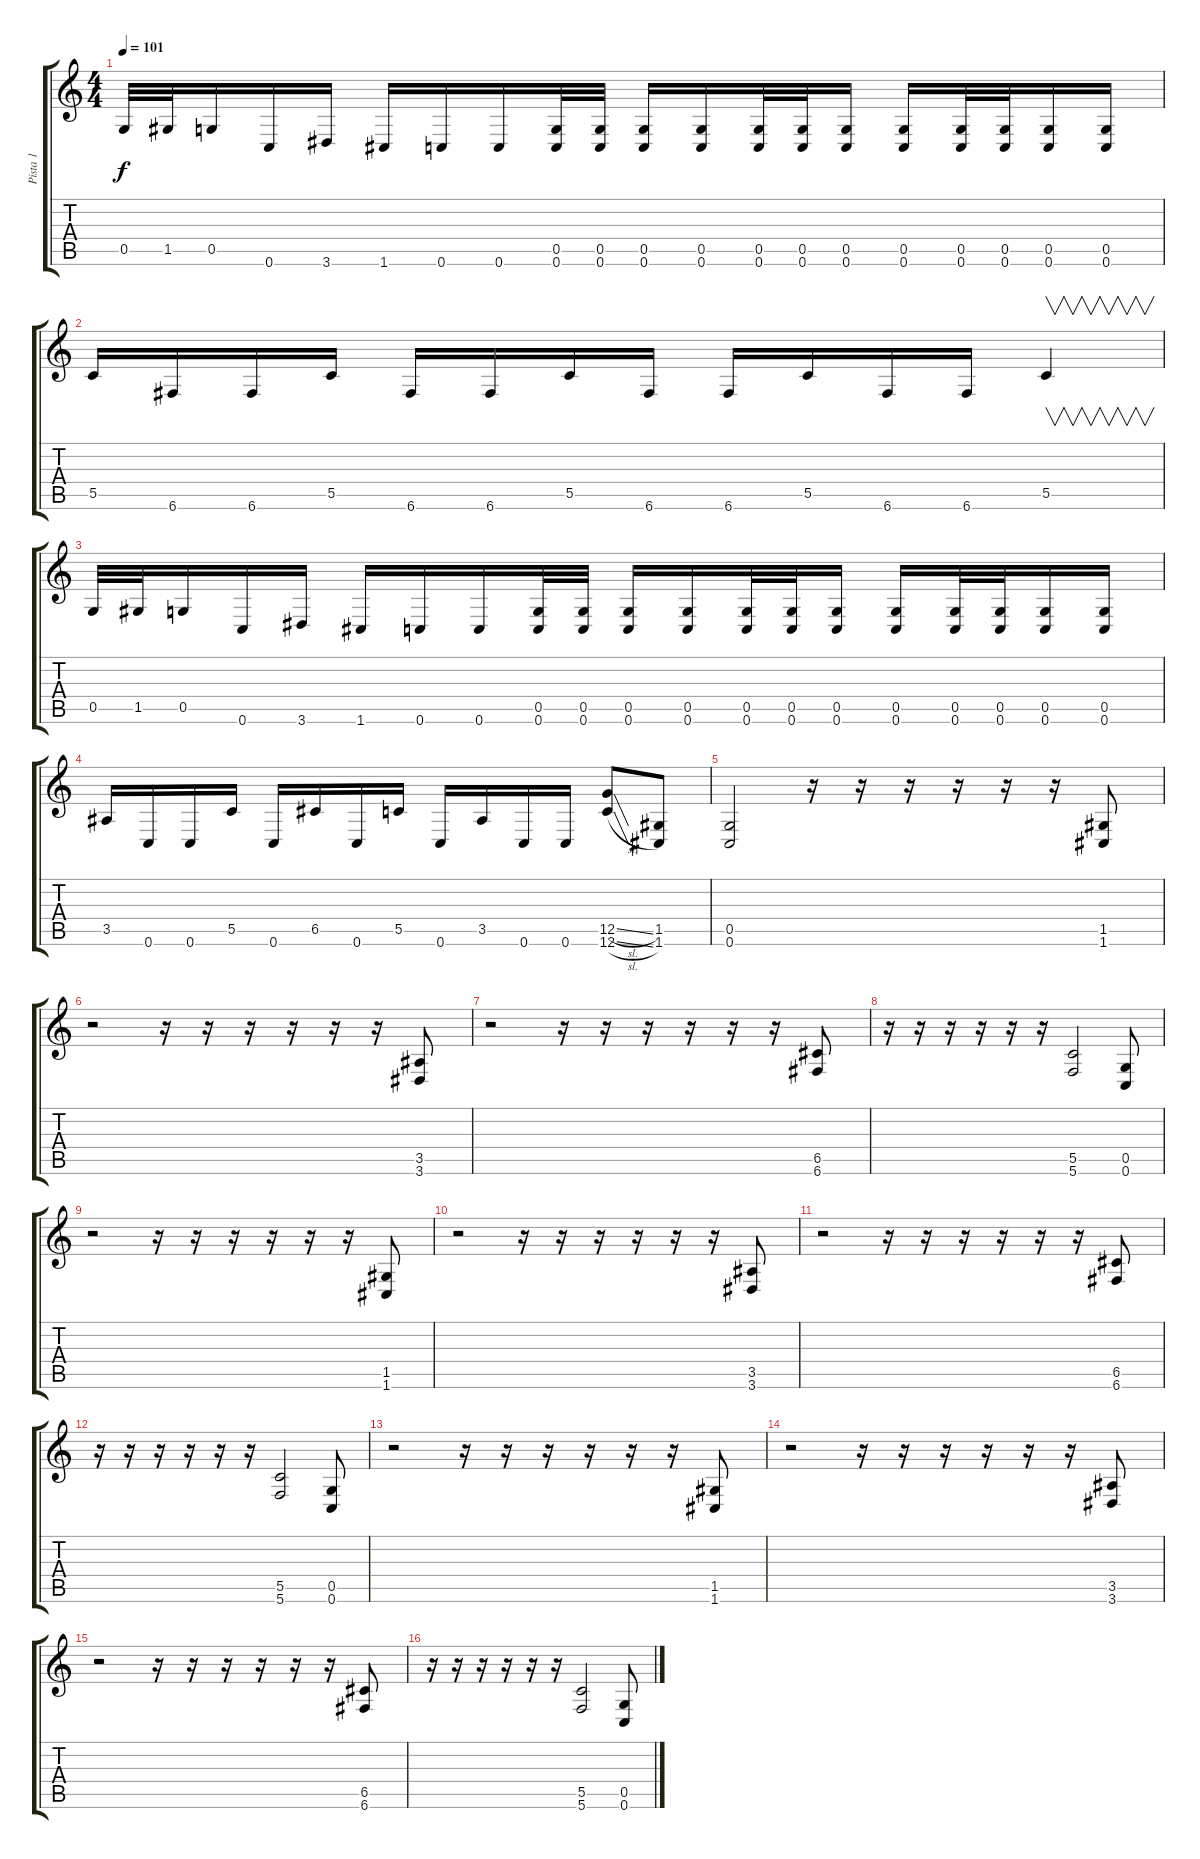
\track ("Pista 1" "Pista 1") {instrument overdrivenguitar}
\staff {score tabs}
\tuning (D4 A3 F3 C3 G2 C2) {hide}
\ts (4 4)
\tempo 101
\clef g2
\ks c
0.5.32{dy f} 1.5.32 0.5.16 0.6.16 3.6.16 1.6.16 0.6.16 0.6.16 (0.5 0.6).32 (0.5 0.6).32 (0.5 0.6).16 (0.5 0.6).16 (0.5 0.6).32 (0.5 0.6).32 (0.5 0.6).16 (0.5 0.6).16 (0.5 0.6).32 (0.5 0.6).32 (0.5 0.6).16 (0.5 0.6).16 |
5.5.16 6.6.16 6.6.16 5.5.16 6.6.16 6.6.16 5.5.16 6.6.16 6.6.16 5.5.16 6.6.16 6.6.16 5.5.4{v} |
0.5.32 1.5.32 0.5.16 0.6.16 3.6.16 1.6.16 0.6.16 0.6.16 (0.5 0.6).32 (0.5 0.6).32 (0.5 0.6).16 (0.5 0.6).16 (0.5 0.6).32 (0.5 0.6).32 (0.5 0.6).16 (0.5 0.6).16 (0.5 0.6).32 (0.5 0.6).32 (0.5 0.6).16 (0.5 0.6).16 |
3.5.16 0.6.16 0.6.16 5.5.16 0.6.16 6.5.16 0.6.16 5.5.16 0.6.16 3.5.16 0.6.16 0.6.16 (12.5{sl} 12.6{sl}).8 (1.5 1.6).8 |
(0.5 0.6).2 r.16 r.16 r.16 r.16 r.16 r.16 (1.5 1.6).8 |
r.2 r.16 r.16 r.16 r.16 r.16 r.16 (3.5 3.6).8 |
r.2 r.16 r.16 r.16 r.16 r.16 r.16 (6.5 6.6).8 |
r.16 r.16 r.16 r.16 r.16 r.16 (5.5 5.6).2 (0.5 0.6).8 |
r.2 r.16 r.16 r.16 r.16 r.16 r.16 (1.5 1.6).8 |
r.2 r.16 r.16 r.16 r.16 r.16 r.16 (3.5 3.6).8 |
r.2 r.16 r.16 r.16 r.16 r.16 r.16 (6.5 6.6).8 |
r.16 r.16 r.16 r.16 r.16 r.16 (5.5 5.6).2 (0.5 0.6).8 |
r.2 r.16 r.16 r.16 r.16 r.16 r.16 (1.5 1.6).8 |
r.2 r.16 r.16 r.16 r.16 r.16 r.16 (3.5 3.6).8 |
r.2 r.16 r.16 r.16 r.16 r.16 r.16 (6.5 6.6).8 |
r.16 r.16 r.16 r.16 r.16 r.16 (5.5 5.6).2 (0.5 0.6).8
